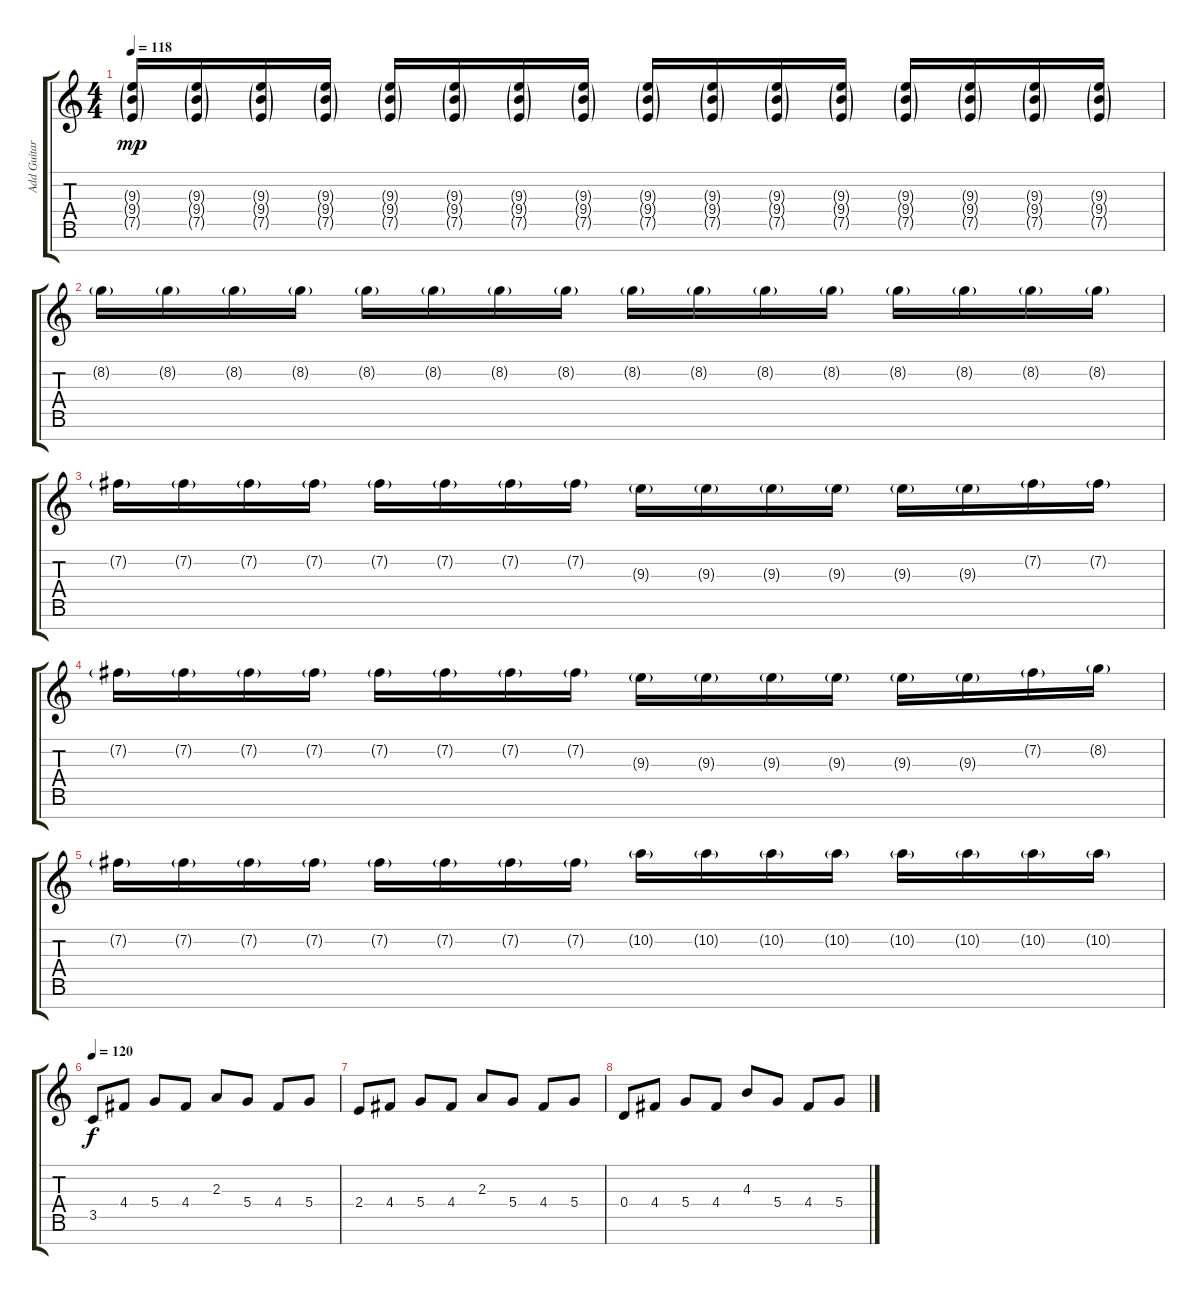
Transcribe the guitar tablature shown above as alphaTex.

\track ("Add Guitar" "Add Guitar") {instrument distortionguitar}
\staff {score tabs}
\tuning (E4 B3 G3 D3 A2 E2 B1) {hide}
\ts (4 4)
\tempo 118
\clef g2
\ks c
(9.3{g} 9.4{g} 7.5{g}).16{dy mp} (9.3{g} 9.4{g} 7.5{g}).16 (9.3{g} 9.4{g} 7.5{g}).16 (9.3{g} 9.4{g} 7.5{g}).16 (9.3{g} 9.4{g} 7.5{g}).16 (9.3{g} 9.4{g} 7.5{g}).16 (9.3{g} 9.4{g} 7.5{g}).16 (9.3{g} 9.4{g} 7.5{g}).16 (9.3{g} 9.4{g} 7.5{g}).16 (9.3{g} 9.4{g} 7.5{g}).16 (9.3{g} 9.4{g} 7.5{g}).16 (9.3{g} 9.4{g} 7.5{g}).16 (9.3{g} 9.4{g} 7.5{g}).16 (9.3{g} 9.4{g} 7.5{g}).16 (9.3{g} 9.4{g} 7.5{g}).16 (9.3{g} 9.4{g} 7.5{g}).16 |
8.2{g}.16 8.2{g}.16 8.2{g}.16 8.2{g}.16 8.2{g}.16 8.2{g}.16 8.2{g}.16 8.2{g}.16 8.2{g}.16 8.2{g}.16 8.2{g}.16 8.2{g}.16 8.2{g}.16 8.2{g}.16 8.2{g}.16 8.2{g}.16 |
7.2{g}.16 7.2{g}.16 7.2{g}.16 7.2{g}.16 7.2{g}.16 7.2{g}.16 7.2{g}.16 7.2{g}.16 9.3{g}.16 9.3{g}.16 9.3{g}.16 9.3{g}.16 9.3{g}.16 9.3{g}.16 7.2{g}.16 7.2{g}.16 |
7.2{g}.16 7.2{g}.16 7.2{g}.16 7.2{g}.16 7.2{g}.16 7.2{g}.16 7.2{g}.16 7.2{g}.16 9.3{g}.16 9.3{g}.16 9.3{g}.16 9.3{g}.16 9.3{g}.16 9.3{g}.16 7.2{g}.16 8.2{g}.16 |
7.2{g}.16 7.2{g}.16 7.2{g}.16 7.2{g}.16 7.2{g}.16 7.2{g}.16 7.2{g}.16 7.2{g}.16 10.2{g}.16 10.2{g}.16 10.2{g}.16 10.2{g}.16 10.2{g}.16 10.2{g}.16 10.2{g}.16 10.2{g}.16 |
\tempo 120
3.5.8{dy f} 4.4.8 5.4.8 4.4.8 2.3.8 5.4.8 4.4.8 5.4.8 |
2.4.8 4.4.8 5.4.8 4.4.8 2.3.8 5.4.8 4.4.8 5.4.8 |
0.4.8 4.4.8 5.4.8 4.4.8 4.3.8 5.4.8 4.4.8 5.4.8
